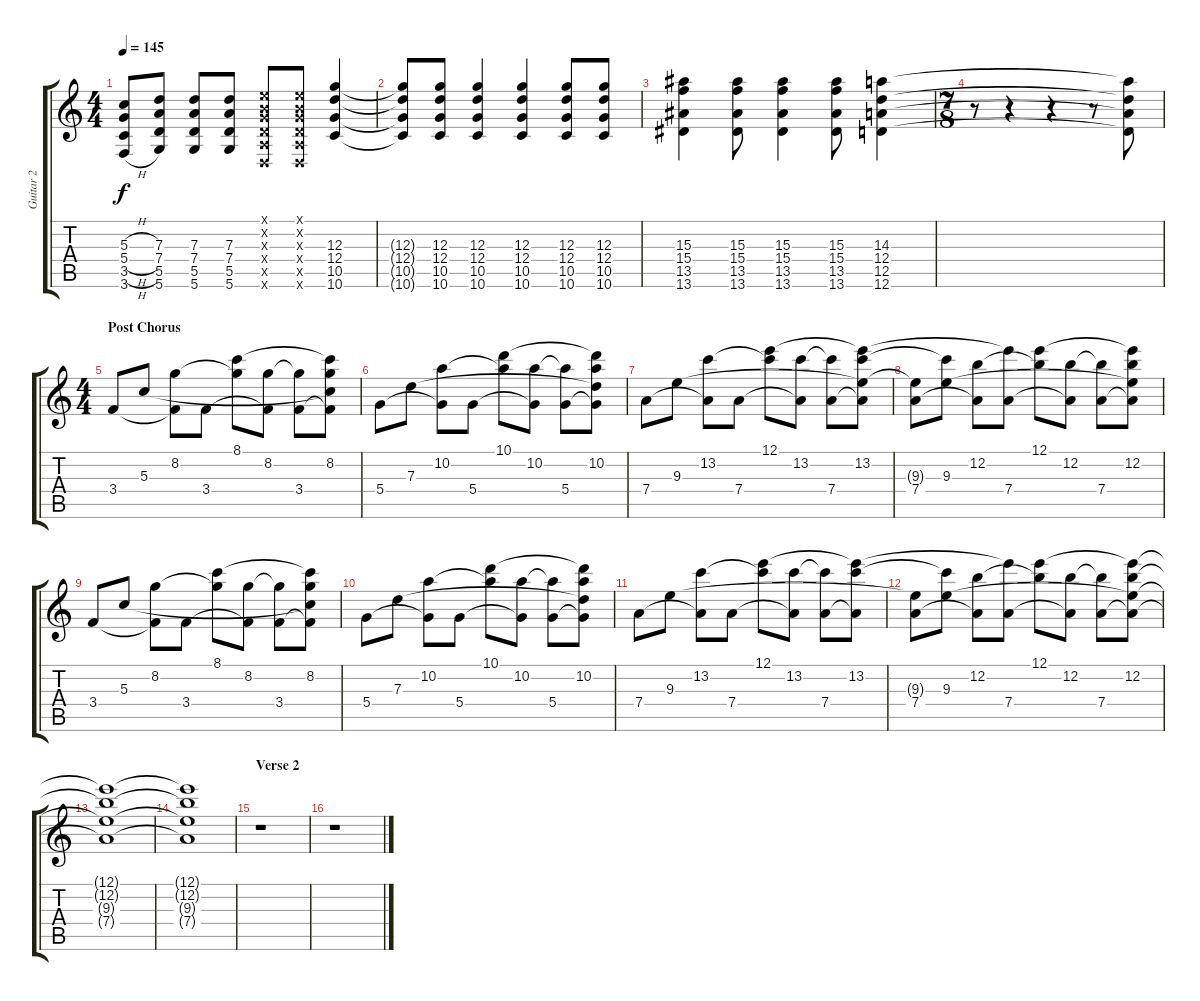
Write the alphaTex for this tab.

\track ("Guitar 2" "Guitar 2") {instrument overdrivenguitar}
\staff {score tabs}
\tuning (E4 B3 G3 D3 A2 D2) {hide}
\ts (4 4)
\tempo 145
\clef g2
\ks c
(5.3{h} 5.4{h} 3.5{h} 3.6{h}).8{dy f} (7.3 7.4 5.5 5.6).8 (7.3 7.4 5.5 5.6).8 (7.3 7.4 5.5 5.6).8 (0.1{x} 0.2{x} 0.3{x} 0.4{x} 0.5{x} 0.6{x}).8 (0.1{x} 0.2{x} 0.3{x} 0.4{x} 0.5{x} 0.6{x}).8 (12.3 12.4 10.5 10.6).4 |
(12.3{t} 12.4{t} 10.5{t} 10.6{t}).8 (12.3 12.4 10.5 10.6).8 (12.3 12.4 10.5 10.6).4 (12.3 12.4 10.5 10.6).4 (12.3 12.4 10.5 10.6).8 (12.3 12.4 10.5 10.6).8 |
(15.3 15.4 13.5 13.6).4 (15.3 15.4 13.5 13.6).8 (15.3 15.4 13.5 13.6).4 (15.3 15.4 13.5 13.6).8 (14.3 12.4 12.5 12.6).4 |
\ts (7 8)
r.8 r.4 r.4 r.8 (14.3{t} 12.4{t} 12.5{t} 12.6{t}).8 |
\ts (4 4)
\section ("" "Post Chorus")
3.4.8{volume 9} 5.3.8 (8.2 3.4{t}).8 3.4.8 (8.1 8.2{t}).8 (8.2 3.4{t}).8 (8.2{t} 3.4).8 (8.1{t} 8.2 5.3{t} 3.4{t}).8 |
5.4.8 7.3.8 (10.2 5.4{t}).8 5.4.8 (10.1 10.2{t}).8 (10.2 5.4{t}).8 (10.2{t} 5.4).8 (10.1{t} 10.2 7.3{t} 5.4{t}).8 |
7.4.8 9.3.8 (13.2 7.4{t}).8 7.4.8 (12.1 13.2{t}).8 (13.2 7.4{t}).8 (13.2{t} 7.4).8 (12.1{t} 13.2 9.3{t} 7.4{t}).8 |
(9.3{t} 7.4).8 (13.2{t} 9.3).8 (12.2 7.4{t}).8 (12.1{t} 7.4).8 (12.1 12.2{t}).8 (12.2 7.4{t}).8 (12.2{t} 7.4).8 (12.1{t} 12.2 9.3{t} 7.4{t}).8 |
3.4.8 5.3.8 (8.2 3.4{t}).8 3.4.8 (8.1 8.2{t}).8 (8.2 3.4{t}).8 (8.2{t} 3.4).8 (8.1{t} 8.2 5.3{t} 3.4{t}).8 |
5.4.8 7.3.8 (10.2 5.4{t}).8 5.4.8 (10.1 10.2{t}).8 (10.2 5.4{t}).8 (10.2{t} 5.4).8 (10.1{t} 10.2 7.3{t} 5.4{t}).8 |
7.4.8 9.3.8 (13.2 7.4{t}).8 7.4.8 (12.1 13.2{t}).8 (13.2 7.4{t}).8 (13.2{t} 7.4).8 (12.1{t} 13.2 7.4{t}).8 |
(9.3{t} 7.4).8 (13.2{t} 9.3).8 (12.2 7.4{t}).8 (12.1{t} 7.4).8 (12.1 12.2{t}).8 (12.2 7.4{t}).8 (12.2{t} 7.4).8 (12.1{t} 12.2 9.3{t} 7.4{t}).8 |
(12.1{t} 12.2{t} 9.3{t} 7.4{t}).1{volume 0} |
(12.1{t} 12.2{t} 9.3{t} 7.4{t}).1 |
\section ("" "Verse 2")
r.1 |
r.1
